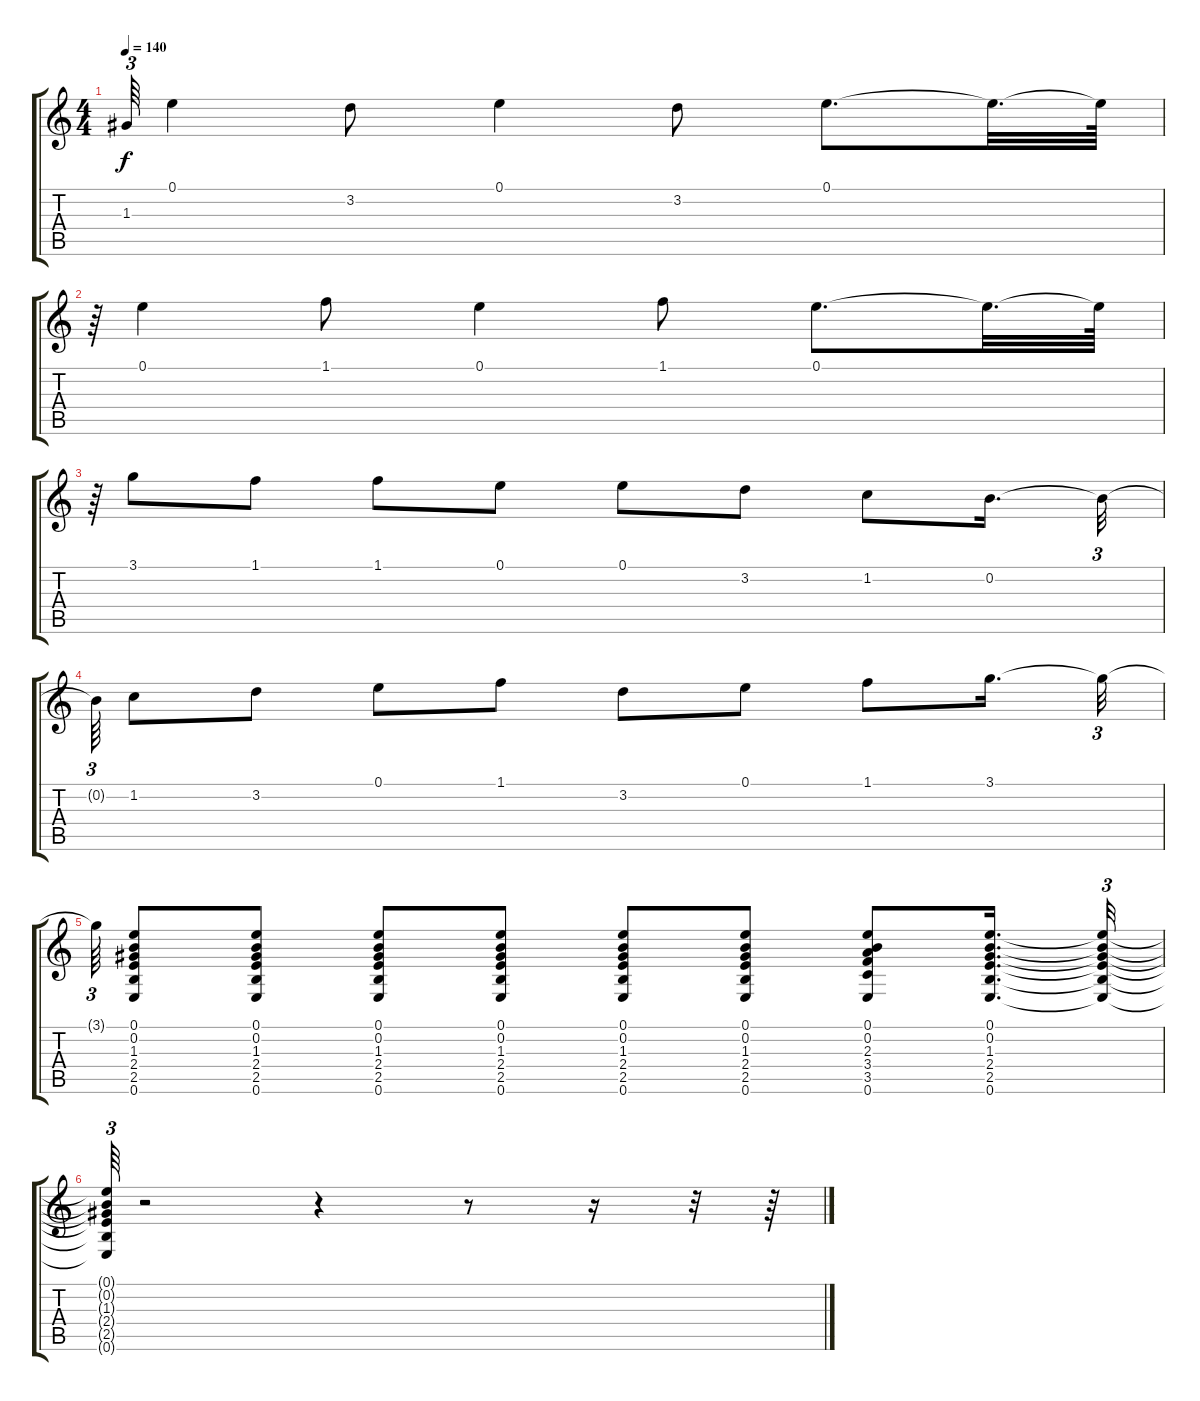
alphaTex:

\track "" {instrument acousticguitarnylon}
\staff {score tabs}
\tuning (E4 B3 G3 D3 A2 E2) {hide}
\ts (4 4)
\tempo 140
\clef g2
\ks c
1.3{t}.64{tu (3 2) dy f} 0.1.4 3.2.8 0.1.4 3.2.8 0.1.8{d} 0.1{t}.32{d} 0.1{t}.64 |
r.64{tu (3 2)} 0.1.4 1.1.8 0.1.4 1.1.8 0.1.8{d} 0.1{t}.32{d} 0.1{t}.64 |
r.64{tu (3 2)} 3.1.8 1.1.8 1.1.8 0.1.8 0.1.8 3.2.8 1.2.8 0.2.16{d} 0.2{t}.32{tu (3 2)} |
0.2{t}.64{tu (3 2)} 1.2.8 3.2.8 0.1.8 1.1.8 3.2.8 0.1.8 1.1.8 3.1.16{d} 3.1{t}.32{tu (3 2)} |
3.1{t}.64{tu (3 2)} (0.1 0.2 1.3 2.4 2.5 0.6).8 (0.1 0.2 1.3 2.4 2.5 0.6).8 (0.1 0.2 1.3 2.4 2.5 0.6).8 (0.1 0.2 1.3 2.4 2.5 0.6).8 (0.1 0.2 1.3 2.4 2.5 0.6).8 (0.1 0.2 1.3 2.4 2.5 0.6).8 (0.1 0.2 2.3 3.4 3.5 0.6).8 (0.1 0.2 1.3 2.4 2.5 0.6).16{d} (0.1{t} 0.2{t} 1.3{t} 2.4{t} 2.5{t} 0.6{t}).32{tu (3 2)} |
(0.1{t} 0.2{t} 1.3{t} 2.4{t} 2.5{t} 0.6{t}).64{tu (3 2)} r.2 r.4 r.8 r.16 r.32 r.64
